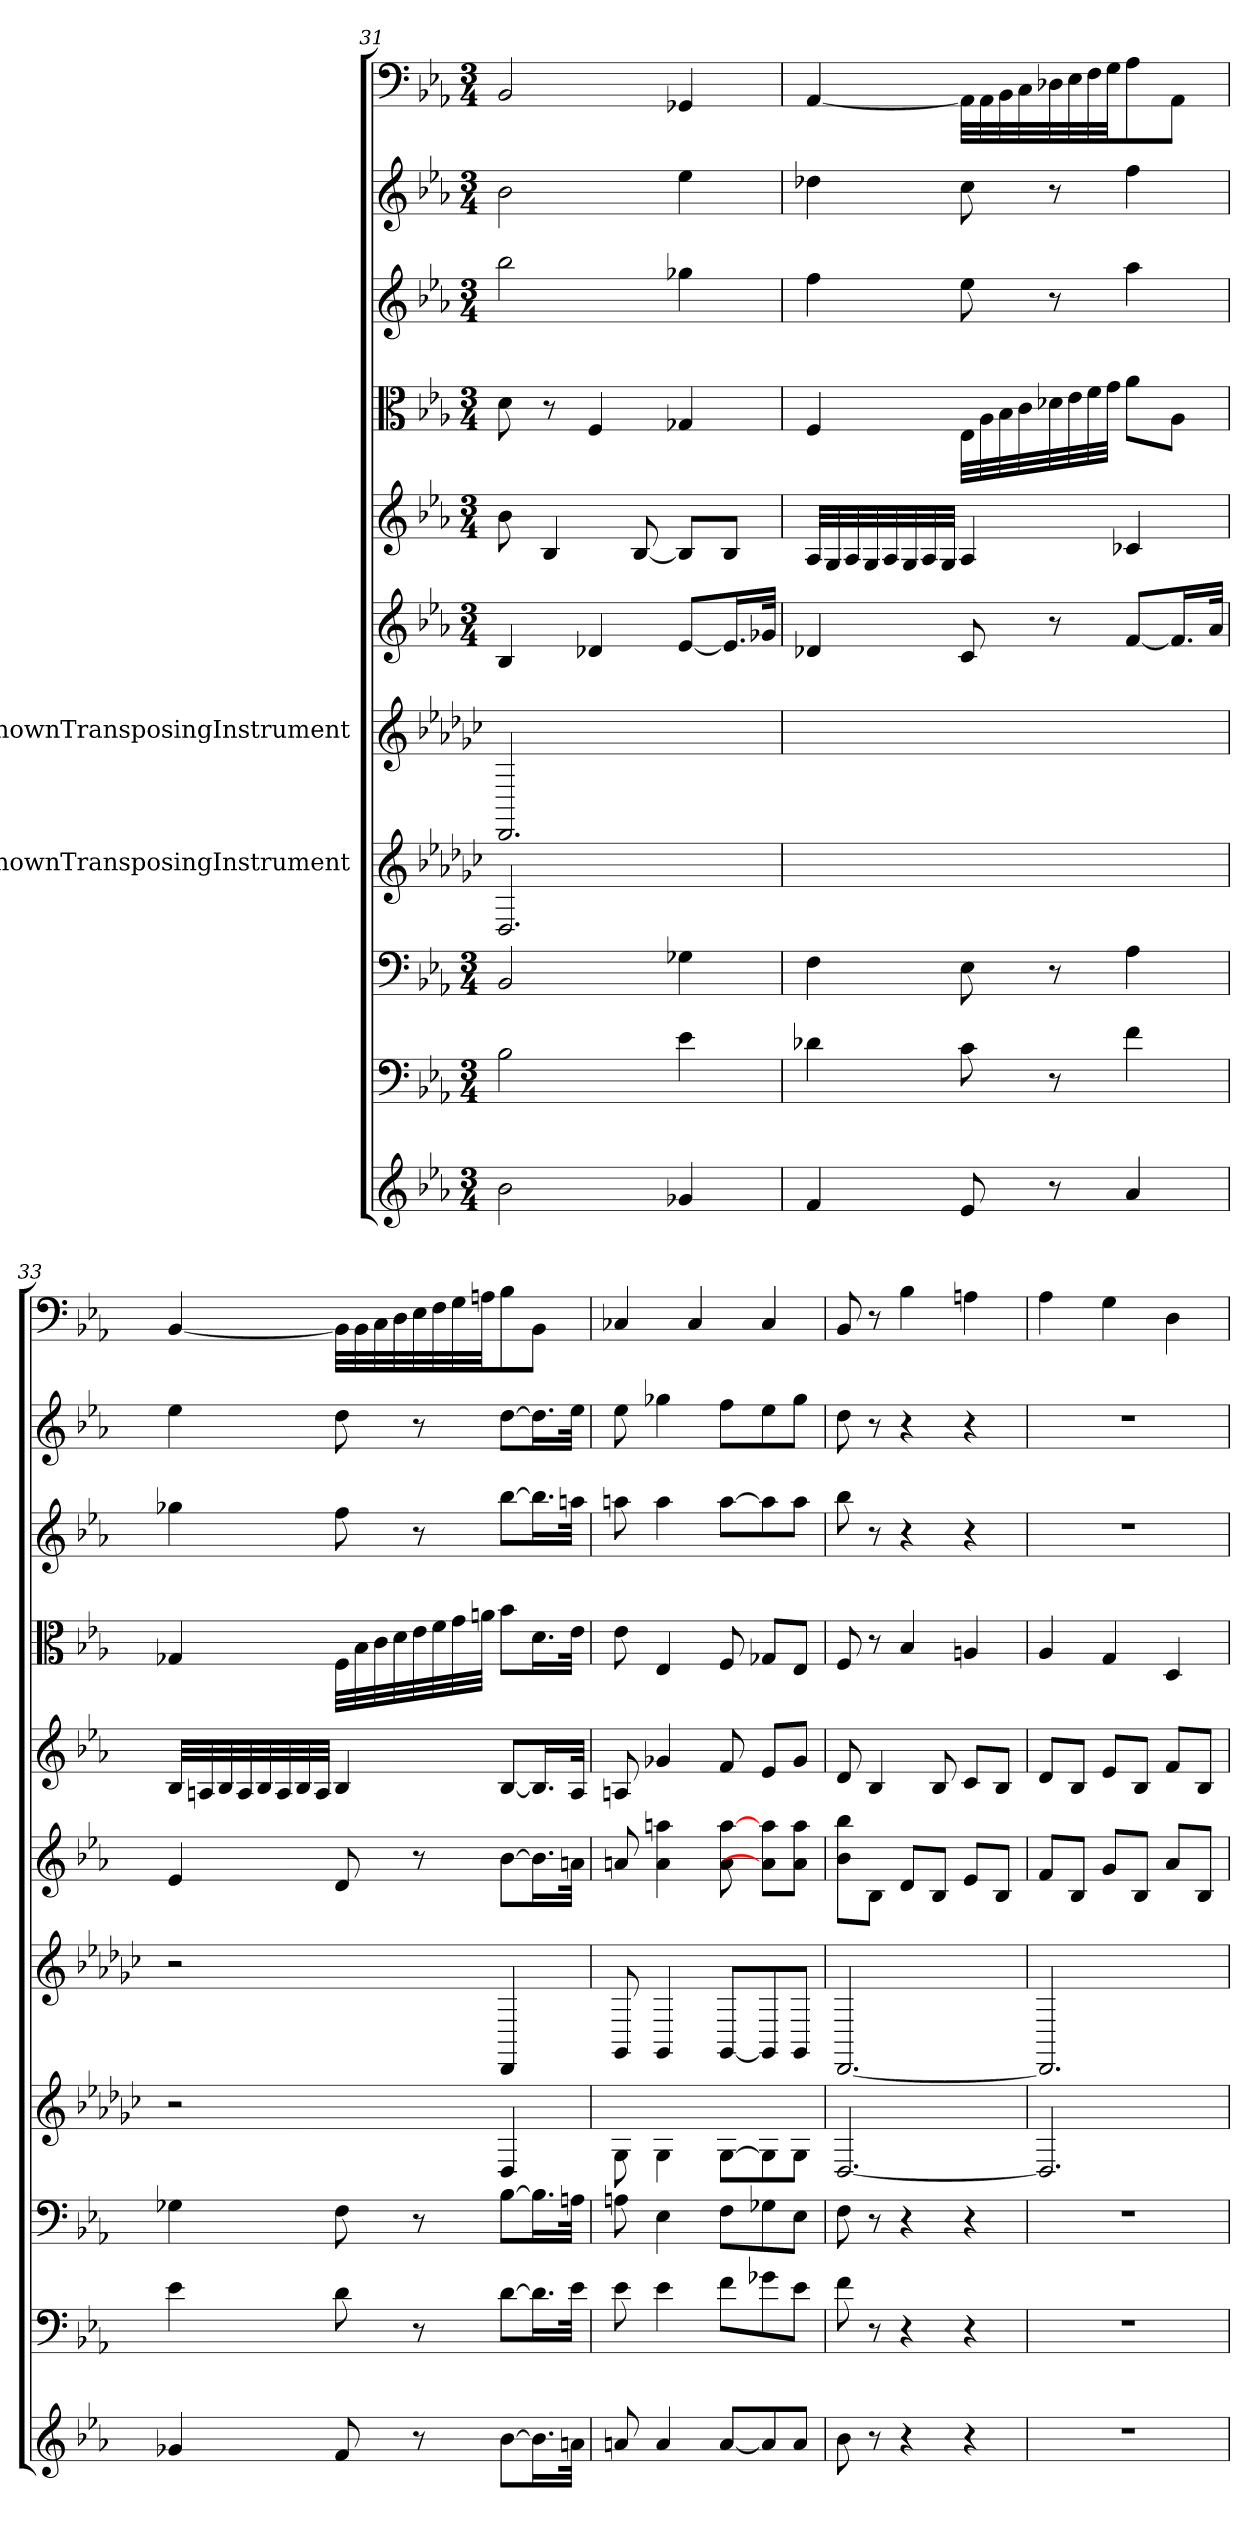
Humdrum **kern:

**kern	**kern	**kern	**kern	**kern	**kern	**kern	**kern	**kern	**kern	**kern
*part11	*part10	*part9	*part8	*part7	*part6	*part5	*part4	*part3	*part2	*part1
*staff11	*staff10	*staff9	*staff8	*staff7	*staff6	*staff5	*staff4	*staff3	*staff2	*staff1
*	*	*	*I"UnknownTransposingInstrument	*I"UnknownTransposingInstrument	*	*	*	*	*	*
*clefG2	*clefF4	*clefF4	*clefG2	*clefG2	*clefG2	*clefG2	*clefC3	*clefG2	*clefG2	*clefF4
*	*	*	*ITrd-5c-9	*ITrd-5c-9	*	*	*	*	*	*
*k[b-e-a-]	*k[b-e-a-]	*k[b-e-a-]	*k[b-e-a-]	*k[b-e-a-]	*k[b-e-a-]	*k[b-e-a-]	*k[b-e-a-]	*k[b-e-a-]	*k[b-e-a-]	*k[b-e-a-]
*E-:	*E-:	*E-:	*	*	*E-:	*E-:	*E-:	*E-:	*E-:	*E-:
*M3/4	*M3/4	*M3/4	*	*	*M3/4	*M3/4	*M3/4	*M3/4	*M3/4	*M3/4
=31	=31	=31	=31	=31	=31	=31	=31	=31	=31	=31
2b-\	2B-\	2BB-/	2.B-/	2.BB-/	4B-/	8b-\	8d\	2bb-\	2b-\	2BB-/
.	.	.	.	.	.	4B-/	8r	.	.	.
.	.	.	.	.	4d-X/	.	4F/	.	.	.
.	.	.	.	.	.	[8B-/	.	.	.	.
4g-X/	4e-\	4G-X\	.	.	[8e-/L	8B-/L]	4G-X/	4gg-X\	4ee-\	4GG-X/
.	.	.	.	.	16.e-/L]	8B-/J	.	.	.	.
.	.	.	.	.	32g-X/JJk	.	.	.	.	.
=32	=32	=32	=32	=32	=32	=32	=32	=32	=32	=32
4f/	4d-X\	4F\	2.r	2.r	4d-X/	32A-/LLL	4F/	4ff\	4dd-X\	[4AA-/
.	.	.	.	.	.	32G/	.	.	.	.
.	.	.	.	.	.	32A-/	.	.	.	.
.	.	.	.	.	.	32G/	.	.	.	.
.	.	.	.	.	.	32A-/	.	.	.	.
.	.	.	.	.	.	32G/	.	.	.	.
.	.	.	.	.	.	32A-/	.	.	.	.
.	.	.	.	.	.	32G/JJJ	.	.	.	.
8e-/	8c\	8E-\	.	.	8c/	4A-/	32E-\LLL	8ee-\	8cc\	32AA-\LLL]
.	.	.	.	.	.	.	32A-\	.	.	32AA-\
.	.	.	.	.	.	.	32B-\	.	.	32BB-\
.	.	.	.	.	.	.	32c\	.	.	32C\
8r	8r	8r	.	.	8r	.	32d-X\	8r	8r	32D-X\
.	.	.	.	.	.	.	32e-\	.	.	32E-\
.	.	.	.	.	.	.	32f\	.	.	32F\
.	.	.	.	.	.	.	32g\JJJ	.	.	32G\JJ
4a-/	4f\	4A-\	.	.	[8f/L	4c-X/	8a-\L	4aa-\	4ff\	8A-\
.	.	.	.	.	16.f/L]	.	8A-\J	.	.	8AA-\J
.	.	.	.	.	32a-/JJk	.	.	.	.	.
=33	=33	=33	=33	=33	=33	=33	=33	=33	=33	=33
4g-X/	4e-\	4G-X\	2r	2r	4e-/	32B-/LLL	4G-X/	4gg-X\	4ee-\	[4BB-/
.	.	.	.	.	.	32An/	.	.	.	.
.	.	.	.	.	.	32B-/	.	.	.	.
.	.	.	.	.	.	32A/	.	.	.	.
.	.	.	.	.	.	32B-/	.	.	.	.
.	.	.	.	.	.	32A/	.	.	.	.
.	.	.	.	.	.	32B-/	.	.	.	.
.	.	.	.	.	.	32A/JJJ	.	.	.	.
8f/	8d\	8F\	.	.	8d/	4B-/	32F\LLL	8ff\	8dd\	32BB-\LLL]
.	.	.	.	.	.	.	32B-\	.	.	32BB-\
.	.	.	.	.	.	.	32c\	.	.	32C\
.	.	.	.	.	.	.	32d\	.	.	32D\
8r	8r	8r	.	.	8r	.	32e-\	8r	8r	32E-\
.	.	.	.	.	.	.	32f\	.	.	32F\
.	.	.	.	.	.	.	32g\	.	.	32G\
.	.	.	.	.	.	.	32an\JJJ	.	.	32An\JJ
[8b-\L	[8d\L	[8B-\L	4B-/	4BB-/	[8b-\L	[8B-/L	8b-\L	[8bb-\L	[8dd\L	8B-\
16.b-\L]	16.d\L]	16.B-\L]	.	.	16.b-\L]	16.B-/L]	16.d\L	16.bb-\L]	16.dd\L]	8BB-\J
32an\JJk	32e-\JJk	32An\JJk	.	.	32an\JJk	32A/JJk	32e-\JJk	32aan\JJk	32ee-\JJk	.
=34	=34	=34	=34	=34	=34	=34	=34	=34	=34	=34
8an/	8e-\	8An\	8e-\	8E-/	8an/	8An/	8e-\	8aan\	8ee-\	4C-X/
4a/	4e-\	4E-\	4e-\	4E-/	4a\ 4aan\	4g-X/	4E-/	4aa\	4gg-X\	.
.	.	.	.	.	.	.	.	.	.	4C-/
[8a/L	8f\L	8F\L	[8e-\L	[8E-/L	8a\ [8aa\	8f/	8F/	[8aa\L	8ff\L	.
8a/]	8g-X\	8G-X\	8e-\]	8E-/]	8a]\ 8aa\L	8e-/L	8G-X/L	8aa\]	8ee-\	4C-/
8a/J	8e-\J	8E-\J	8e-\J	8E-/J	8a\ 8aa\J	8g-/J	8E-/J	8aa\J	8gg-\J	.
=35	=35	=35	=35	=35	=35	=35	=35	=35	=35	=35
8b-\	8f\	8F\	[2.B-/	[2.BB-/	8b-\ 8bb-\L	8d/	8F/	8bb-\	8dd\	8BB-/
8r	8r	8r	.	.	8B-\J	4B-/	8r	8r	8r	8r
4r	4r	4r	.	.	8d/L	.	4B-/	4r	4r	4B-\
.	.	.	.	.	8B-/J	8B-/	.	.	.	.
4r	4r	4r	.	.	8e-/L	8c/L	4An/	4r	4r	4An\
.	.	.	.	.	8B-/J	8B-/J	.	.	.	.
=36	=36	=36	=36	=36	=36	=36	=36	=36	=36	=36
2.r	2.r	2.r	2.B-/]	2.BB-/]	8f/L	8d/L	4A-/	2.r	2.r	4A-\
.	.	.	.	.	8B-/J	8B-/J	.	.	.	.
.	.	.	.	.	8g/L	8e-/L	4G/	.	.	4G\
.	.	.	.	.	8B-/J	8B-/J	.	.	.	.
.	.	.	.	.	8a-/L	8f/L	4D/	.	.	4D\
.	.	.	.	.	8B-/J	8B-/J	.	.	.	.
=	=	=	=	=	=	=	=	=	=	=
*-	*-	*-	*-	*-	*-	*-	*-	*-	*-	*-
